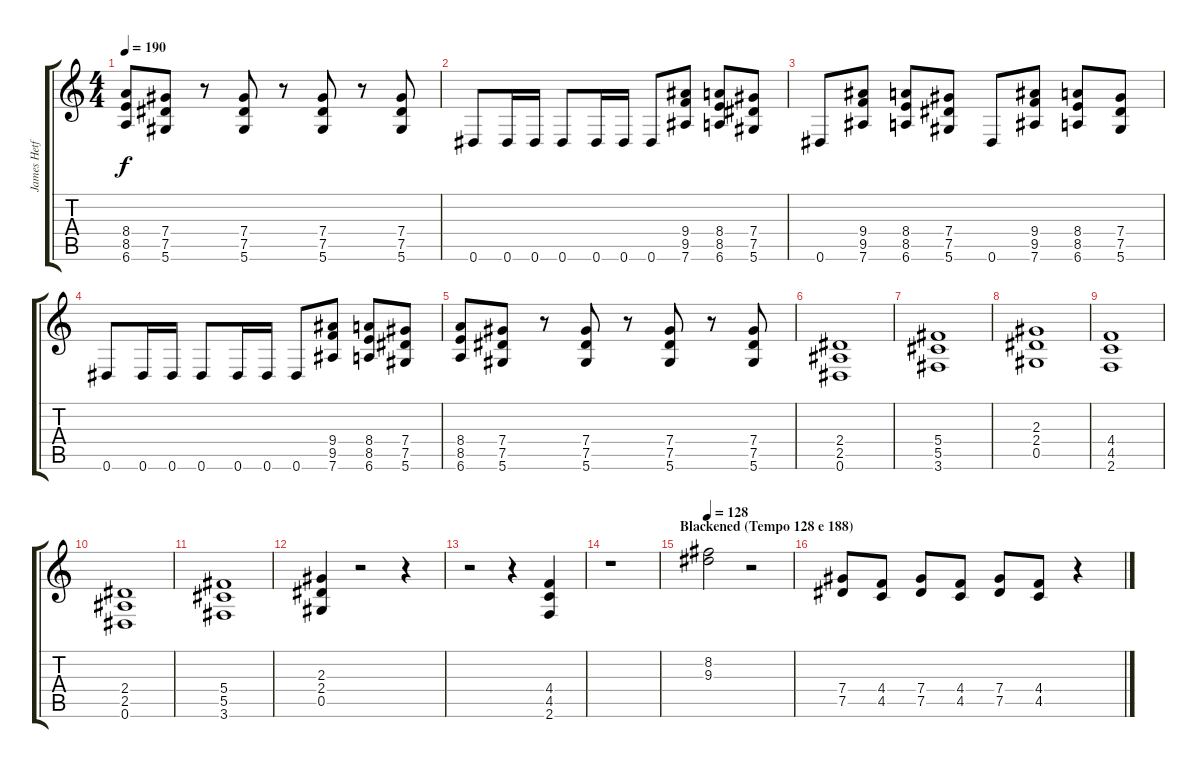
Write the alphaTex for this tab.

\track ("James Hetfield (Distortion Guitar)" "James Hetf") {instrument distortionguitar}
\staff {score tabs}
\tuning (Eb4 Bb3 Gb3 Db3 Ab2 Eb2) {hide}
\ts (4 4)
\tempo 190
\clef g2
\ks c
(8.4 8.5 6.6).8{dy f} (7.4 7.5 5.6).8 r.8 (7.4 7.5 5.6).8 r.8 (7.4 7.5 5.6).8 r.8 (7.4 7.5 5.6).8 |
0.6.8 0.6.16 0.6.16 0.6.8 0.6.16 0.6.16 0.6.8 (9.4 9.5 7.6).8 (8.4 8.5 6.6).8 (7.4 7.5 5.6).8 |
0.6.8 (9.4 9.5 7.6).8 (8.4 8.5 6.6).8 (7.4 7.5 5.6).8 0.6.8 (9.4 9.5 7.6).8 (8.4 8.5 6.6).8 (7.4 7.5 5.6).8 |
0.6.8 0.6.16 0.6.16 0.6.8 0.6.16 0.6.16 0.6.8 (9.4 9.5 7.6).8 (8.4 8.5 6.6).8 (7.4 7.5 5.6).8 |
(8.4 8.5 6.6).8 (7.4 7.5 5.6).8 r.8 (7.4 7.5 5.6).8 r.8 (7.4 7.5 5.6).8 r.8 (7.4 7.5 5.6).8 |
(2.4 2.5 0.6).1 |
(5.4 5.5 3.6).1 |
(2.3 2.4 0.5).1 |
(4.4 4.5 2.6).1 |
(2.4 2.5 0.6).1 |
(5.4 5.5 3.6).1 |
(2.3 2.4 0.5).4 r.2 r.4 |
r.2 r.4 (4.4 4.5 2.6).4 |
r.1 |
\section ("" "Blackened (Tempo 128 e 188)")
\tempo 128
(8.2 9.3).2 r.2 |
(7.4 7.5).8 (4.4 4.5).8 (7.4 7.5).8 (4.4 4.5).8 (7.4 7.5).8 (4.4 4.5).8 r.4
